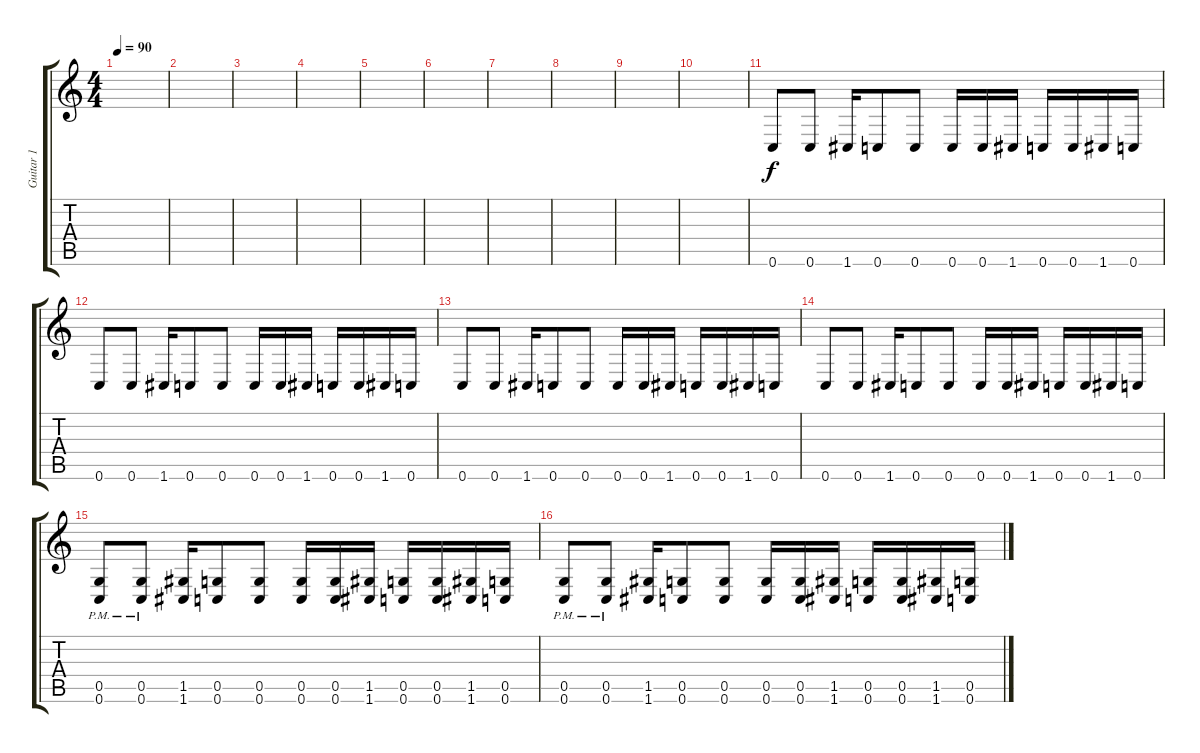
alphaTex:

\track ("Guitar 1" "Guitar 1") {instrument distortionguitar}
\staff {score tabs}
\tuning (D4 A3 F3 C3 G2 C2) {hide}
\ts (4 4)
\tempo 90
\clef g2
\ks c
|
|
|
|
|
|
|
|
|
|
0.6.8 0.6.8 1.6.16 0.6.8 0.6.8 0.6.16 0.6.16 1.6.16 0.6.16 0.6.16 1.6.16 0.6.16 |
0.6.8 0.6.8 1.6.16 0.6.8 0.6.8 0.6.16 0.6.16 1.6.16 0.6.16 0.6.16 1.6.16 0.6.16 |
0.6.8 0.6.8 1.6.16 0.6.8 0.6.8 0.6.16 0.6.16 1.6.16 0.6.16 0.6.16 1.6.16 0.6.16 |
0.6.8 0.6.8 1.6.16 0.6.8 0.6.8 0.6.16 0.6.16 1.6.16 0.6.16 0.6.16 1.6.16 0.6.16 |
(0.5{pm} 0.6{pm}).8 (0.5{pm} 0.6{pm}).8 (1.5 1.6).16 (0.5 0.6).8 (0.5 0.6).8 (0.5 0.6).16 (0.5 0.6).16 (1.5 1.6).16 (0.5 0.6).16 (0.5 0.6).16 (1.5 1.6).16 (0.5 0.6).16 |
(0.5{pm} 0.6{pm}).8 (0.5{pm} 0.6{pm}).8 (1.5 1.6).16 (0.5 0.6).8 (0.5 0.6).8 (0.5 0.6).16 (0.5 0.6).16 (1.5 1.6).16 (0.5 0.6).16 (0.5 0.6).16 (1.5 1.6).16 (0.5 0.6).16
